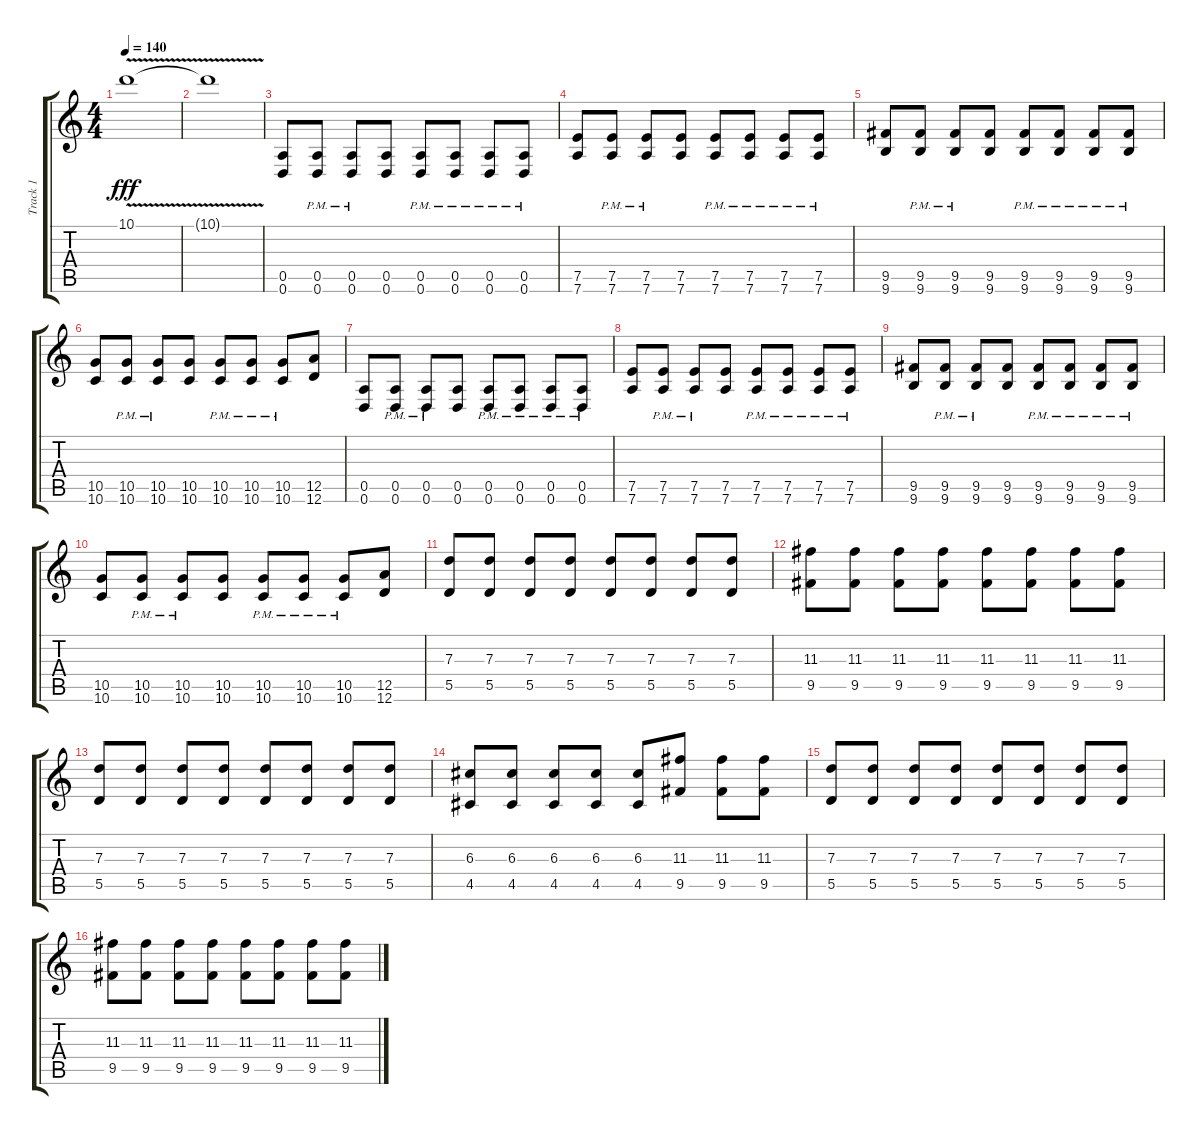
\track ("Track 1" "Track 1") {instrument overdrivenguitar}
\staff {score tabs}
\tuning (E4 B3 G3 D3 A2 D2) {hide}
\ts (4 4)
\tempo 140
\clef g2
\ks c
10.1{v t}.1{dy fff} |
10.1{v t}.1 |
(0.5 0.6).8 (0.5{pm} 0.6{pm}).8 (0.5{pm} 0.6{pm}).8 (0.5 0.6).8 (0.5{pm} 0.6{pm}).8 (0.5{pm} 0.6{pm}).8 (0.5{pm} 0.6{pm}).8 (0.5{pm} 0.6{pm}).8 |
(7.5 7.6).8 (7.5{pm} 7.6{pm}).8 (7.5{pm} 7.6{pm}).8 (7.5 7.6).8 (7.5{pm} 7.6{pm}).8 (7.5{pm} 7.6{pm}).8 (7.5{pm} 7.6{pm}).8 (7.5{pm} 7.6{pm}).8 |
(9.5 9.6).8 (9.5{pm} 9.6{pm}).8 (9.5{pm} 9.6{pm}).8 (9.5 9.6).8 (9.5{pm} 9.6{pm}).8 (9.5{pm} 9.6{pm}).8 (9.5 9.6{pm}).8 (9.5{pm} 9.6{pm}).8 |
(10.5 10.6).8 (10.5{pm} 10.6{pm}).8 (10.5{pm} 10.6{pm}).8 (10.5 10.6).8 (10.5{pm} 10.6{pm}).8 (10.5{pm} 10.6{pm}).8 (10.5{pm} 10.6{pm}).8 (12.5 12.6).8 |
(0.5 0.6).8 (0.5{pm} 0.6{pm}).8 (0.5{pm} 0.6{pm}).8 (0.5 0.6).8 (0.5{pm} 0.6{pm}).8 (0.5{pm} 0.6{pm}).8 (0.5{pm} 0.6{pm}).8 (0.5{pm} 0.6{pm}).8 |
(7.5 7.6).8 (7.5{pm} 7.6{pm}).8 (7.5{pm} 7.6{pm}).8 (7.5 7.6).8 (7.5{pm} 7.6{pm}).8 (7.5{pm} 7.6{pm}).8 (7.5{pm} 7.6{pm}).8 (7.5{pm} 7.6{pm}).8 |
(9.5 9.6).8 (9.5{pm} 9.6{pm}).8 (9.5{pm} 9.6{pm}).8 (9.5 9.6).8 (9.5{pm} 9.6{pm}).8 (9.5{pm} 9.6{pm}).8 (9.5 9.6{pm}).8 (9.5{pm} 9.6{pm}).8 |
(10.5 10.6).8 (10.5{pm} 10.6{pm}).8 (10.5{pm} 10.6{pm}).8 (10.5 10.6).8 (10.5{pm} 10.6{pm}).8 (10.5{pm} 10.6{pm}).8 (10.5{pm} 10.6{pm}).8 (12.5 12.6).8 |
(7.3 5.5).8 (7.3 5.5).8 (7.3 5.5).8 (7.3 5.5).8 (7.3 5.5).8 (7.3 5.5).8 (7.3 5.5).8 (7.3 5.5).8 |
(11.3 9.5).8 (11.3 9.5).8 (11.3 9.5).8 (11.3 9.5).8 (11.3 9.5).8 (11.3 9.5).8 (11.3 9.5).8 (11.3 9.5).8 |
(7.3 5.5).8 (7.3 5.5).8 (7.3 5.5).8 (7.3 5.5).8 (7.3 5.5).8 (7.3 5.5).8 (7.3 5.5).8 (7.3 5.5).8 |
(6.3 4.5).8 (6.3 4.5).8 (6.3 4.5).8 (6.3 4.5).8 (6.3 4.5).8 (11.3 9.5).8 (11.3 9.5).8 (11.3 9.5).8 |
(7.3 5.5).8 (7.3 5.5).8 (7.3 5.5).8 (7.3 5.5).8 (7.3 5.5).8 (7.3 5.5).8 (7.3 5.5).8 (7.3 5.5).8 |
(11.3 9.5).8 (11.3 9.5).8 (11.3 9.5).8 (11.3 9.5).8 (11.3 9.5).8 (11.3 9.5).8 (11.3 9.5).8 (11.3 9.5).8
